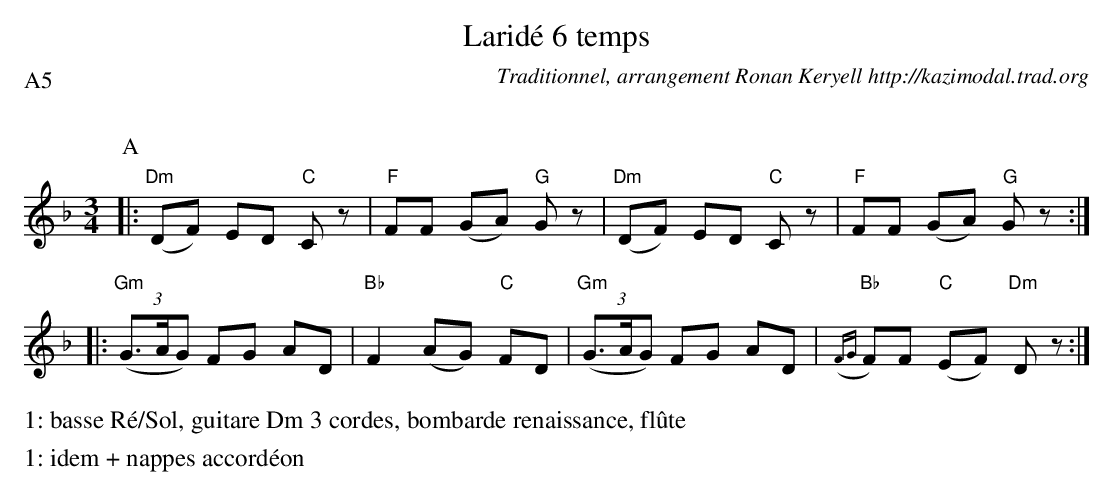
X:1
T:Larid\'e 6 temps
C:Traditionnel, arrangement Ronan Keryell http://kazimodal.trad.org
Q:C2=100--108
Q:C2=160
P:A5
M:3/4
K:Dm
P:A
|: "Dm"(DF) ED "C"Cz | "F"FF (GA) "G"Gz | "Dm"(DF) ED "C"Cz | "F"FF (GA) "G"Gz :|
|: "Gm"((3G>AG) FG AD | "Bb"F2 (AG) "C"FD | "Gm"((3G>AG) FG AD | "Bb"({FG}F)F "C"(EF) "Dm"Dz :|
